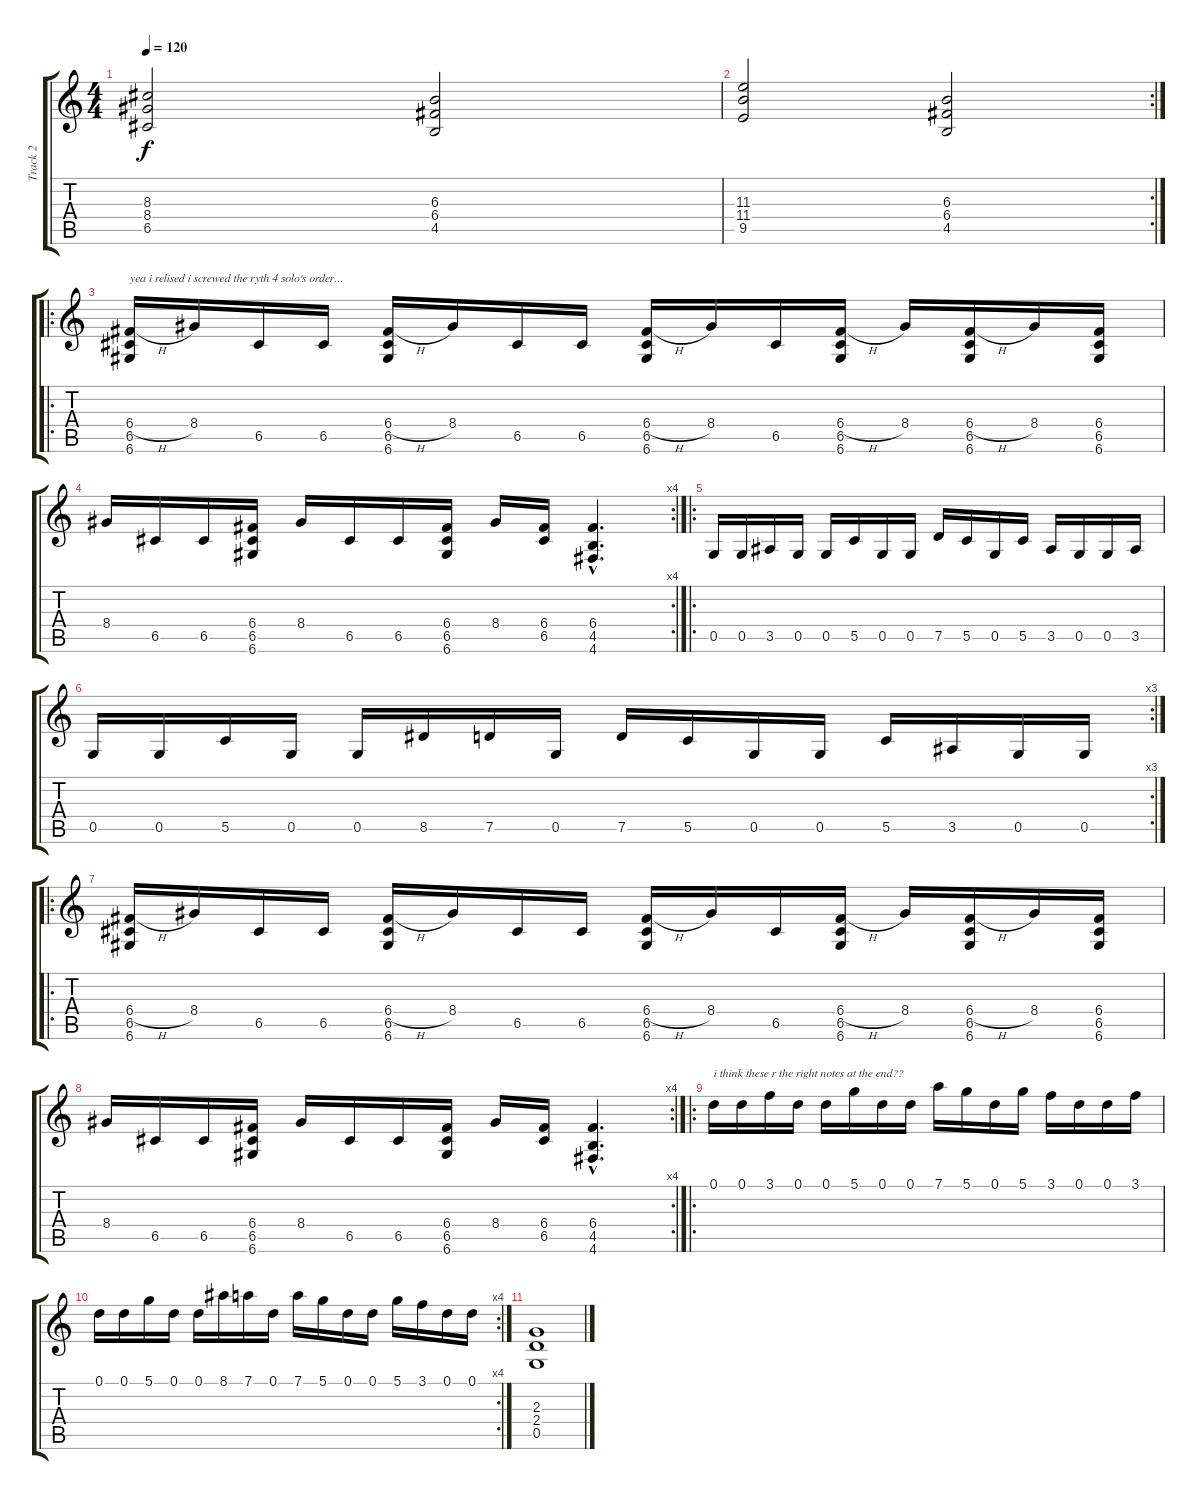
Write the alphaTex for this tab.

\track ("Track 2" "Track 2") {instrument distortionguitar}
\staff {score tabs}
\tuning (D4 A3 F3 C3 G2 D2) {hide}
\ts (4 4)
\tempo 120
\clef g2
\ks c
(8.3 8.4 6.5).2{dy f} (6.3 6.4 4.5).2 |
\rc 2
(11.3 11.4 9.5).2 (6.3 6.4 4.5).2 |
\ro
(6.4{h} 6.5 6.6).16{txt "yea i relised i screwed the ryth 4 solo's order..."} 8.4.16 6.5.16 6.5.16 (6.4{h} 6.5 6.6).16 8.4.16 6.5.16 6.5.16 (6.4{h} 6.5 6.6).16 8.4.16 6.5.16 (6.4{h} 6.5 6.6).16 8.4.16 (6.4{h} 6.5 6.6).16 8.4.16 (6.4 6.5 6.6).16 |
\rc 4
8.4.16 6.5.16 6.5.16 (6.4 6.5 6.6).16 8.4.16 6.5.16 6.5.16 (6.4 6.5 6.6).16 8.4.16 (6.4 6.5).16 (6.4{hac} 4.5{hac} 4.6{hac}).4{d} |
\ro
0.5.16 0.5.16 3.5.16 0.5.16 0.5.16 5.5.16 0.5.16 0.5.16 7.5.16 5.5.16 0.5.16 5.5.16 3.5.16 0.5.16 0.5.16 3.5.16 |
\rc 3
0.5.16 0.5.16 5.5.16 0.5.16 0.5.16 8.5.16 7.5.16 0.5.16 7.5.16 5.5.16 0.5.16 0.5.16 5.5.16 3.5.16 0.5.16 0.5.16 |
\ro
(6.4{h} 6.5 6.6).16 8.4.16 6.5.16 6.5.16 (6.4{h} 6.5 6.6).16 8.4.16 6.5.16 6.5.16 (6.4{h} 6.5 6.6).16 8.4.16 6.5.16 (6.4{h} 6.5 6.6).16 8.4.16 (6.4{h} 6.5 6.6).16 8.4.16 (6.4 6.5 6.6).16 |
\rc 4
8.4.16 6.5.16 6.5.16 (6.4 6.5 6.6).16 8.4.16 6.5.16 6.5.16 (6.4 6.5 6.6).16 8.4.16 (6.4 6.5).16 (6.4{hac} 4.5{hac} 4.6{hac}).4{d} |
\ro
0.1.16{txt "i think these r the right notes at the end??"} 0.1.16 3.1.16 0.1.16 0.1.16 5.1.16 0.1.16 0.1.16 7.1.16 5.1.16 0.1.16 5.1.16 3.1.16 0.1.16 0.1.16 3.1.16 |
\rc 4
0.1.16 0.1.16 5.1.16 0.1.16 0.1.16 8.1.16 7.1.16 0.1.16 7.1.16 5.1.16 0.1.16 0.1.16 5.1.16 3.1.16 0.1.16 0.1.16 |
(2.3 2.4 0.5).1
